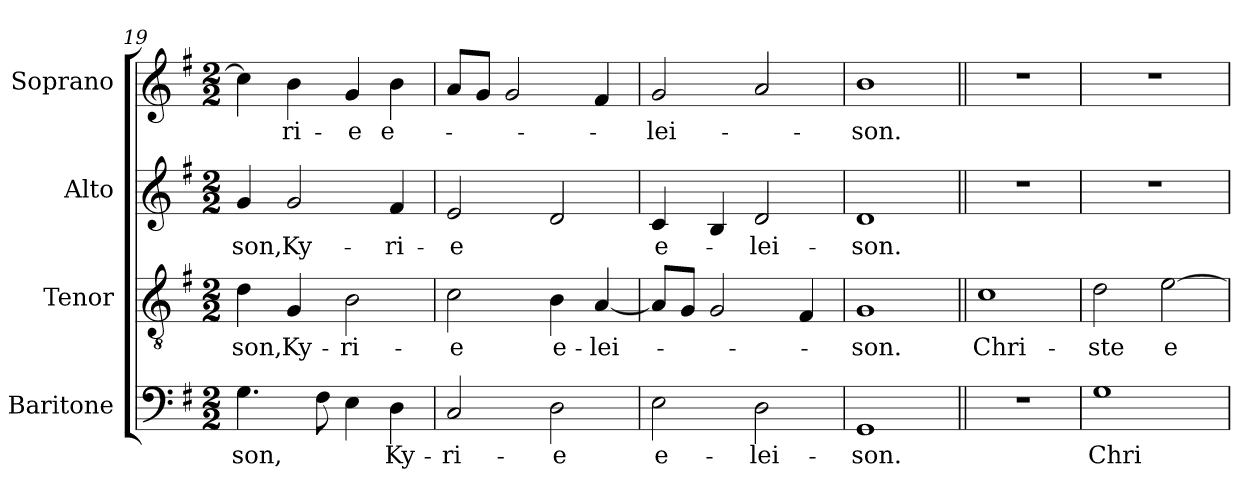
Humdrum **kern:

**kern	**text	**kern	**text	**kern	**text	**kern	**text
*part4	*part4	*part3	*part3	*part2	*part2	*part1	*part1
*staff4	*staff4	*staff3	*staff3	*staff2	*staff2	*staff1	*staff1
*I"Baritone	*	*I"Tenor	*	*I"Alto	*	*I"Soprano	*
*I'Bar.	*	*I'T.	*	*I'A.	*	*I'S.	*
*clefF4	*	*clefGv2	*	*clefG2	*	*clefG2	*
*	*	*ITrd7c12	*	*	*	*	*
*k[f#]	*	*k[f#]	*	*k[f#]	*	*k[f#]	*
*G:	*	*G:	*	*G:	*	*G:	*
*M2/2	*	*M2/2	*	*M2/2	*	*M2/2	*
=19	=19	=19	=19	=19	=19	=19	=19
!	!LO:LY:b:color=#000000	!	!	!	!	!	!
!	!	!	!LO:LY:b:color=#000000	!	!	!	!
!	!	!	!	!	!LO:LY:b:color=#000000	!	!
4.Gi\	-son,	4Di\	-son,	4gi/	-son,	4cci\]	.
!	!	!	!LO:LY:b:color=#000000	!	!	!	!
!	!	!	!	!	!LO:LY:b:color=#000000	!	!
!	!	!	!	!	!	!	!LO:LY:b:color=#000000
.	.	4GGi/	Ky-	2gi/	Ky-	4bi\	-ri-
8F#i\	.	.	.	.	.	.	.
!	!	!	!LO:LY:b:color=#000000	!	!	!	!
!	!	!	!	!	!	!	!LO:LY:b:color=#000000
4Ei\	.	2BBi\	-ri-	.	.	4gi/	-e
!	!LO:LY:b:color=#000000	!	!	!	!	!	!
!	!	!	!	!	!LO:LY:b:color=#000000	!	!
!	!	!	!	!	!	!	!LO:LY:b:color=#000000
4Di\	Ky-	.	.	4f#i/	-ri-	4bi\	e-
!!LO:PB:g=z
=20	=20	=20	=20	=20	=20	=20	=20
!	!LO:LY:b:color=#000000	!	!	!	!	!	!
!	!	!	!LO:LY:b:color=#000000	!	!	!	!
!	!	!	!	!	!LO:LY:b:color=#000000	!	!
2Ci/	-ri-	2Ci\	-e	2ei/	-e	8ai/L	.
.	.	.	.	.	.	8gi/J	.
.	.	.	.	.	.	2gi/	.
!	!LO:LY:b:color=#000000	!	!	!	!	!	!
!	!	!	!LO:LY:b:color=#000000	!	!	!	!
2Di\	-e	4BBi\	e-	2di/	.	.	.
!	!	!	!LO:LY:b:color=#000000	!	!	!	!
.	.	[4AAi/	-lei-	.	.	4f#i/	.
=21	=21	=21	=21	=21	=21	=21	=21
!	!LO:LY:b:color=#000000	!	!	!	!	!	!
!	!	!	!	!	!LO:LY:b:color=#000000	!	!
!	!	!	!	!	!	!	!LO:LY:b:color=#000000
2Ei\	e-	8AAi/L]	.	4ci/	e-	2gi/	-lei-
.	.	8GGi/J	.	.	.	.	.
.	.	2GGi/	.	4Bi/	.	.	.
!	!LO:LY:b:color=#000000	!	!	!	!	!	!
!	!	!	!	!	!LO:LY:b:color=#000000	!	!
2Di\	-lei-	.	.	2di/	-lei-	2ai/	.
.	.	4FF#i/	.	.	.	.	.
=22	=22	=22	=22	=22	=22	=22	=22
!	!LO:LY:b:color=#000000	!	!	!	!	!	!
!	!	!	!LO:LY:b:color=#000000	!	!	!	!
!	!	!	!	!	!LO:LY:b:color=#000000	!	!
!	!	!	!	!	!	!	!LO:LY:b:color=#000000
1GGi	-son.	1GGi	-son.	1di	-son.	1bi	-son.
=23||	=23||	=23||	=23||	=23||	=23||	=23||	=23||
!	!	!	!LO:LY:b:color=#000000	!	!	!	!
1r	.	1Ci	Chri-	1r	.	1r	.
=24	=24	=24	=24	=24	=24	=24	=24
!	!LO:LY:b:color=#000000	!	!	!	!	!	!
!	!	!	!LO:LY:b:color=#000000	!	!	!	!
1Gi	Chri-	2Di\	-ste	1r	.	1r	.
!	!	!	!LO:LY:b:color=#000000	!	!	!	!
.	.	[2Ei\	e-	.	.	.	.
=	=	=	=	=	=	=	=
*-	*-	*-	*-	*-	*-	*-	*-
